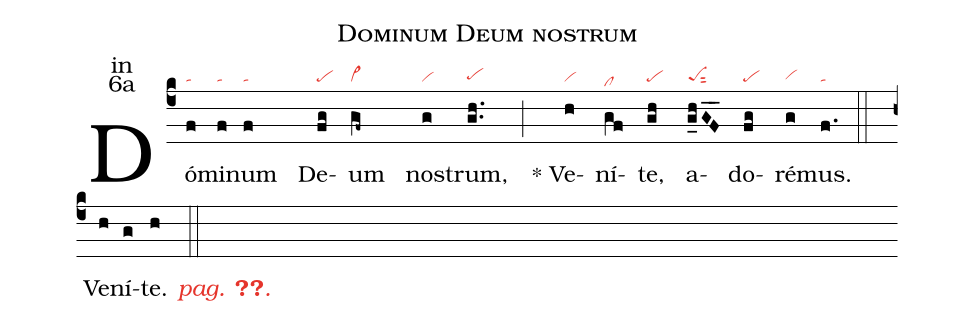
name:Dominum Deum nostrum;
office-part:in;
mode:6a;
nabc-lines:1;
%%
(c4) Dó(f|ta)mi(f|ta)num(f|ta) De(fg|pe)um(gf~|cl~) nos(g|vi)trum,(gh..|pehg) (;) <sp>*</sp> Ve(h|vi)ní(gf|clhd)te,(gh|pe) a(g_hGF__|peSsut2)do(fg|pe)ré(g|vihg)mus.(f.|ta) (::) <nlba>Ve(h)ní(g)t{e}. <c><i>pag. <v>\pageref{M-ORIP6a}</v>.</i></c></nlba>(h ::)
